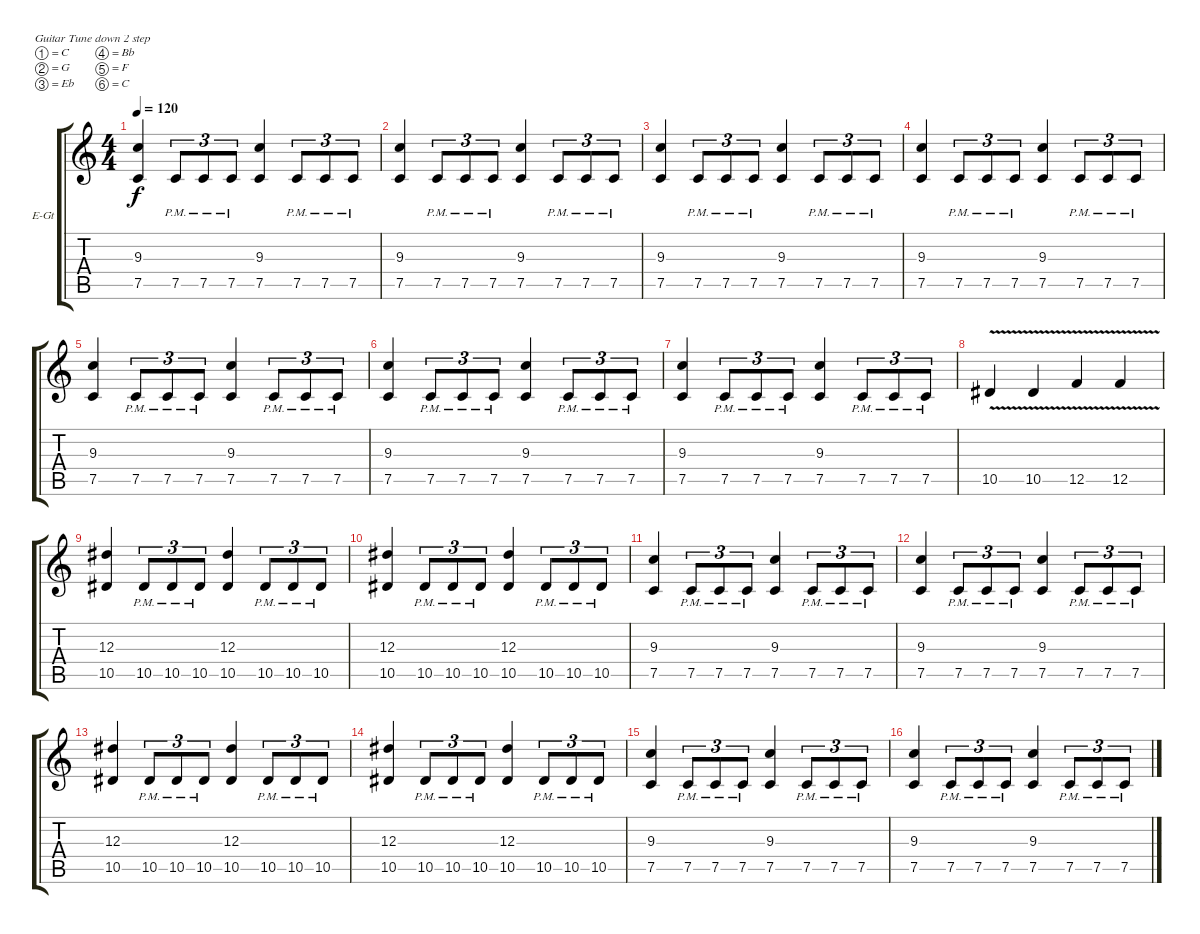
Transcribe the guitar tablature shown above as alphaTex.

\bracketExtendMode groupsimilarinstruments
\firstSystemTrackNameOrientation horizontal
\otherSystemsTrackNameOrientation horizontal
\track ("Electric Guitar 2" "E-Gt") {instrument distortionguitar}
\staff {score tabs}
\tuning (C4 G3 Eb3 Bb2 F2 C2)
\ts (4 4)
\tempo 120
\clef g2
\ks c
(7.5 9.3).4{dy f instrument distortionguitar} 7.5{pm}.8{tu (3 2)} 7.5{pm}.8{tu (3 2)} 7.5{pm}.8{tu (3 2)} (7.5 9.3).4 7.5{pm}.8{tu (3 2)} 7.5{pm}.8{tu (3 2)} 7.5{pm}.8{tu (3 2)} |
(7.5 9.3).4 7.5{pm}.8{tu (3 2)} 7.5{pm}.8{tu (3 2)} 7.5{pm}.8{tu (3 2)} (7.5 9.3).4 7.5{pm}.8{tu (3 2)} 7.5{pm}.8{tu (3 2)} 7.5{pm}.8{tu (3 2)} |
(7.5 9.3).4 7.5{pm}.8{tu (3 2)} 7.5{pm}.8{tu (3 2)} 7.5{pm}.8{tu (3 2)} (7.5 9.3).4 7.5{pm}.8{tu (3 2)} 7.5{pm}.8{tu (3 2)} 7.5{pm}.8{tu (3 2)} |
(7.5 9.3).4 7.5{pm}.8{tu (3 2)} 7.5{pm}.8{tu (3 2)} 7.5{pm}.8{tu (3 2)} (7.5 9.3).4 7.5{pm}.8{tu (3 2)} 7.5{pm}.8{tu (3 2)} 7.5{pm}.8{tu (3 2)} |
(7.5 9.3).4 7.5{pm}.8{tu (3 2)} 7.5{pm}.8{tu (3 2)} 7.5{pm}.8{tu (3 2)} (7.5 9.3).4 7.5{pm}.8{tu (3 2)} 7.5{pm}.8{tu (3 2)} 7.5{pm}.8{tu (3 2)} |
(7.5 9.3).4 7.5{pm}.8{tu (3 2)} 7.5{pm}.8{tu (3 2)} 7.5{pm}.8{tu (3 2)} (7.5 9.3).4 7.5{pm}.8{tu (3 2)} 7.5{pm}.8{tu (3 2)} 7.5{pm}.8{tu (3 2)} |
(7.5 9.3).4 7.5{pm}.8{tu (3 2)} 7.5{pm}.8{tu (3 2)} 7.5{pm}.8{tu (3 2)} (7.5 9.3).4 7.5{pm}.8{tu (3 2)} 7.5{pm}.8{tu (3 2)} 7.5{pm}.8{tu (3 2)} |
10.5{v}.4 10.5{v}.4 12.5{v}.4 12.5{v}.4 |
(10.5 12.3).4 10.5{pm}.8{tu (3 2)} 10.5{pm}.8{tu (3 2)} 10.5{pm}.8{tu (3 2)} (10.5 12.3).4 10.5{pm}.8{tu (3 2)} 10.5{pm}.8{tu (3 2)} 10.5{pm}.8{tu (3 2)} |
(10.5 12.3).4 10.5{pm}.8{tu (3 2)} 10.5{pm}.8{tu (3 2)} 10.5{pm}.8{tu (3 2)} (10.5 12.3).4 10.5{pm}.8{tu (3 2)} 10.5{pm}.8{tu (3 2)} 10.5{pm}.8{tu (3 2)} |
(7.5 9.3).4 7.5{pm}.8{tu (3 2)} 7.5{pm}.8{tu (3 2)} 7.5{pm}.8{tu (3 2)} (7.5 9.3).4 7.5{pm}.8{tu (3 2)} 7.5{pm}.8{tu (3 2)} 7.5{pm}.8{tu (3 2)} |
(7.5 9.3).4 7.5{pm}.8{tu (3 2)} 7.5{pm}.8{tu (3 2)} 7.5{pm}.8{tu (3 2)} (7.5 9.3).4 7.5{pm}.8{tu (3 2)} 7.5{pm}.8{tu (3 2)} 7.5{pm}.8{tu (3 2)} |
(10.5 12.3).4 10.5{pm}.8{tu (3 2)} 10.5{pm}.8{tu (3 2)} 10.5{pm}.8{tu (3 2)} (10.5 12.3).4 10.5{pm}.8{tu (3 2)} 10.5{pm}.8{tu (3 2)} 10.5{pm}.8{tu (3 2)} |
(10.5 12.3).4 10.5{pm}.8{tu (3 2)} 10.5{pm}.8{tu (3 2)} 10.5{pm}.8{tu (3 2)} (10.5 12.3).4 10.5{pm}.8{tu (3 2)} 10.5{pm}.8{tu (3 2)} 10.5{pm}.8{tu (3 2)} |
(7.5 9.3).4 7.5{pm}.8{tu (3 2)} 7.5{pm}.8{tu (3 2)} 7.5{pm}.8{tu (3 2)} (7.5 9.3).4 7.5{pm}.8{tu (3 2)} 7.5{pm}.8{tu (3 2)} 7.5{pm}.8{tu (3 2)} |
(7.5 9.3).4 7.5{pm}.8{tu (3 2)} 7.5{pm}.8{tu (3 2)} 7.5{pm}.8{tu (3 2)} (7.5 9.3).4 7.5{pm}.8{tu (3 2)} 7.5{pm}.8{tu (3 2)} 7.5{pm}.8{tu (3 2)}
